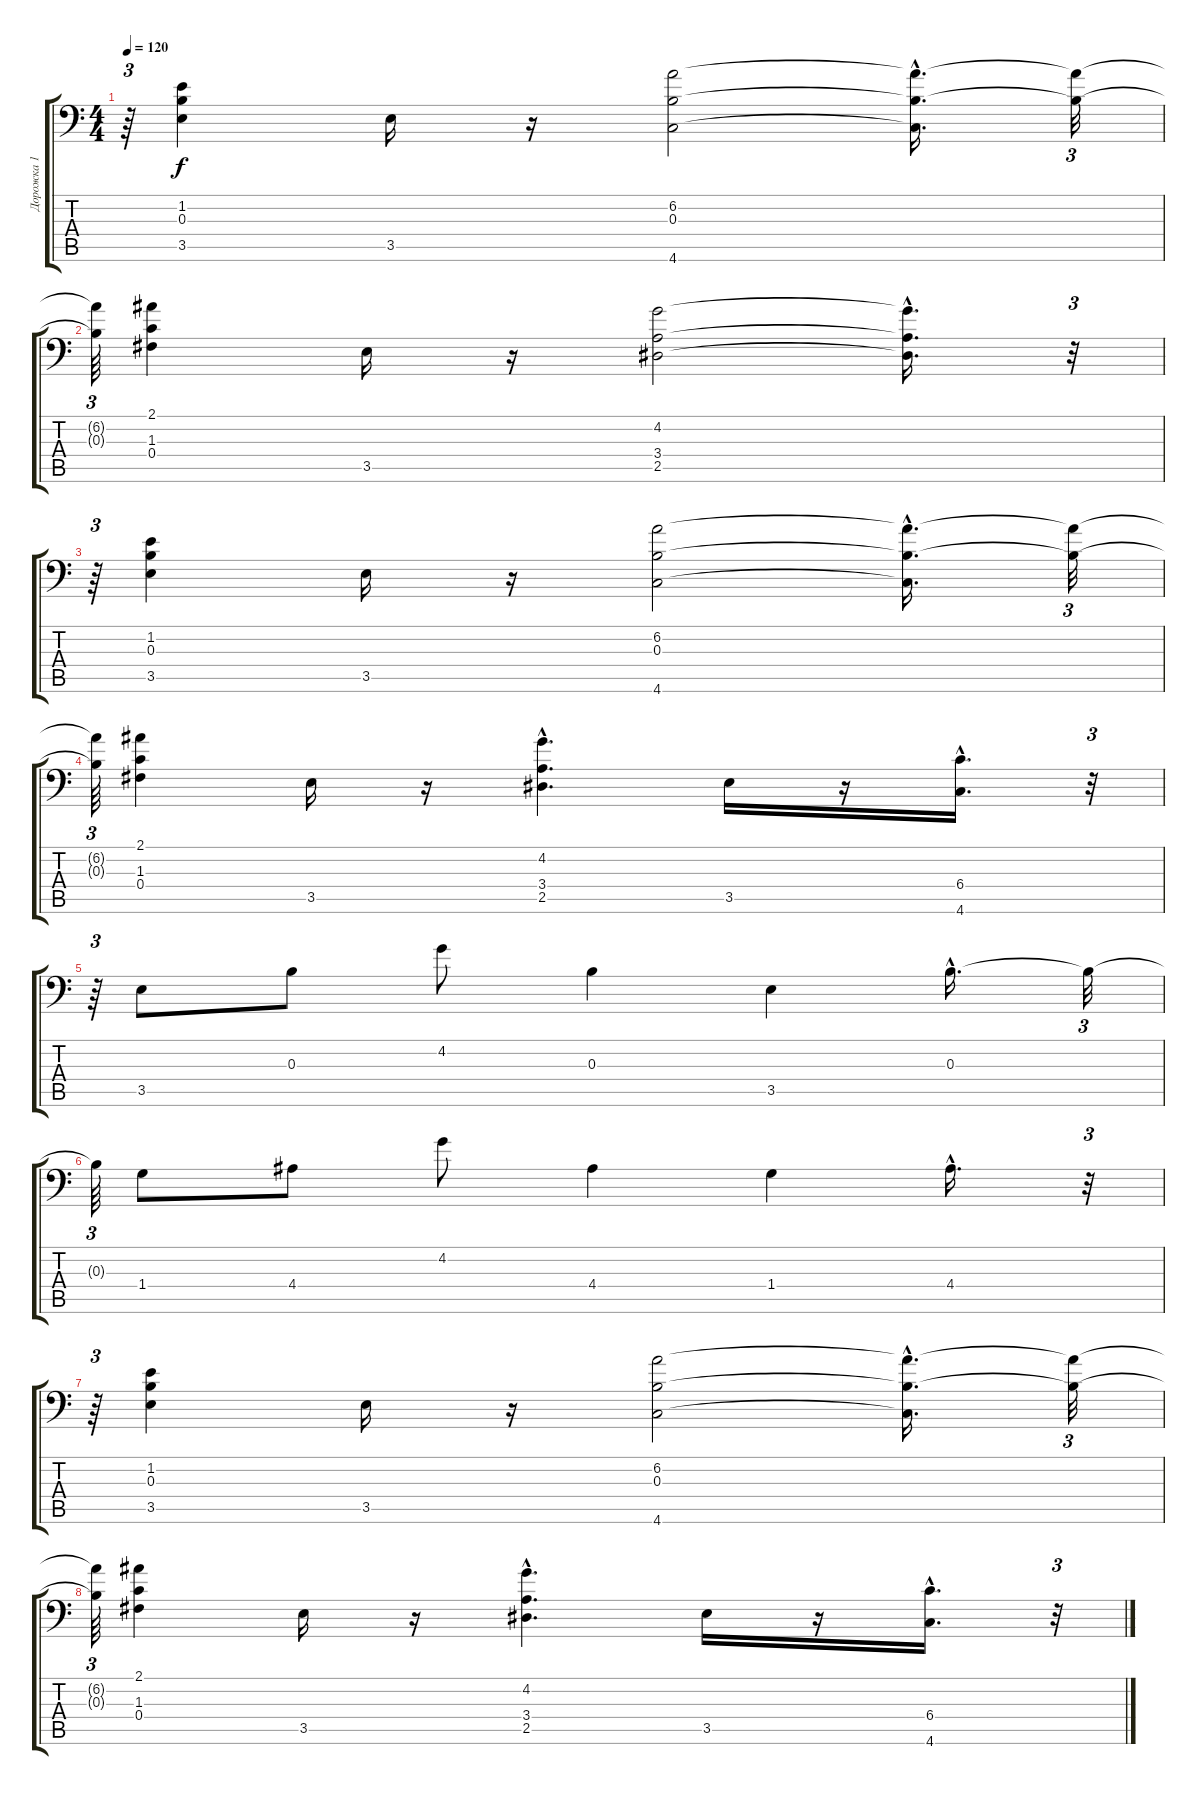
\track ("Дорожка 1" "Дорожка 1") {instrument distortionguitar}
\staff {score tabs}
\tuning (Ab3 Eb3 B2 Gb2 Db2 Ab1) {hide}
\ts (4 4)
\tempo 120
\clef f4
\ks c
r.64{tu (3 2) dy f} (1.2 0.3 3.5).4 3.5.16 r.16 (6.2 0.3 4.6).2 (6.2{hac t} 0.3{hac t} 4.6{hac t}).16{d} (6.2{t} 0.3{t}).32{tu (3 2)} |
(6.2{t} 0.3{t}).64{tu (3 2)} (2.1 1.3 0.4).4 3.5.16 r.16 (4.2 3.4 2.5).2 (4.2{hac t} 3.4{hac t} 2.5{hac t}).16{d} r.32{tu (3 2)} |
r.64{tu (3 2)} (1.2 0.3 3.5).4 3.5.16 r.16 (6.2 0.3 4.6).2 (6.2{hac t} 0.3{hac t} 4.6{hac t}).16{d} (6.2{t} 0.3{t}).32{tu (3 2)} |
(6.2{t} 0.3{t}).64{tu (3 2)} (2.1 1.3 0.4).4 3.5.16 r.16 (4.2{hac} 3.4{hac} 2.5{hac}).4{d} 3.5.16 r.16 (6.4{hac} 4.6{hac}).16{d} r.32{tu (3 2)} |
r.64{tu (3 2)} 3.5.8 0.3.8 4.2.8 0.3.4 3.5.4 0.3{hac}.16{d} 0.3{t}.32{tu (3 2)} |
0.3{t}.64{tu (3 2)} 1.4.8 4.4.8 4.2.8 4.4.4 1.4.4 4.4{hac}.16{d} r.32{tu (3 2)} |
r.64{tu (3 2)} (1.2 0.3 3.5).4 3.5.16 r.16 (6.2 0.3 4.6).2 (6.2{hac t} 0.3{hac t} 4.6{hac t}).16{d} (6.2{t} 0.3{t}).32{tu (3 2)} |
(6.2{t} 0.3{t}).64{tu (3 2)} (2.1 1.3 0.4).4 3.5.16 r.16 (4.2{hac} 3.4{hac} 2.5{hac}).4{d} 3.5.16 r.16 (6.4{hac} 4.6).16{d} r.32{tu (3 2)}
